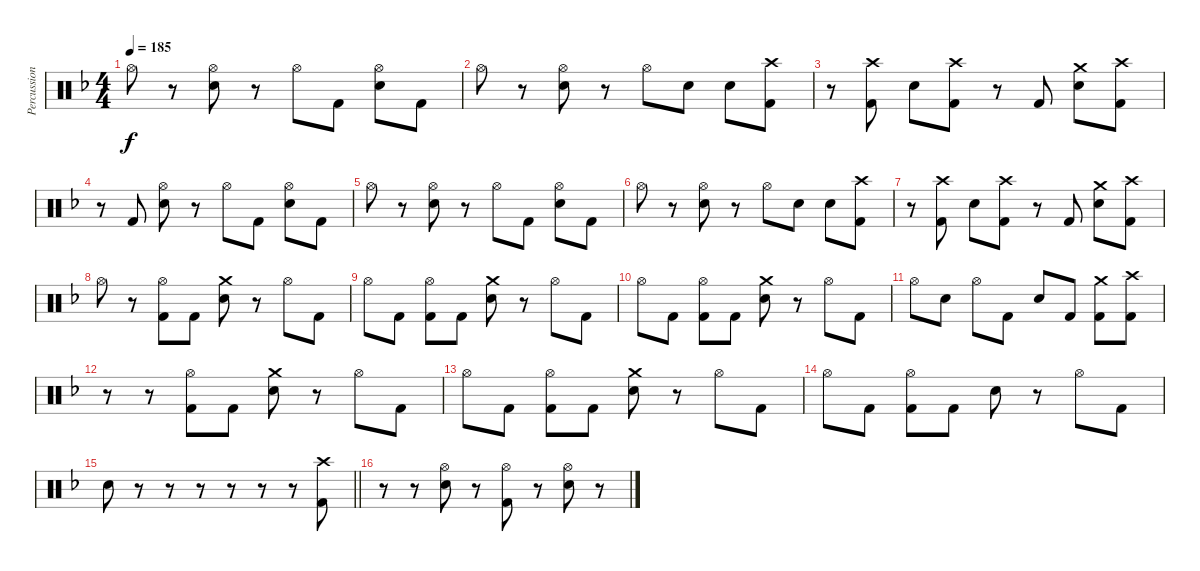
\track ("Percussion" "Percussion") {instrument percussion}
\staff {score}
\articulation defaults
\ts (4 4)
\tempo 185
\clef neutral
\ks dminor "Hi-Hat (open)".8{dy f}
r.8 ("Hi-Hat (open)" "Electric Snare (hit)").8 r.8 "Hi-Hat (open)".8 "Kick (hit) 2".8 ("Hi-Hat (open)" "Electric Snare (hit)").8 "Kick (hit) 2".8 |
"Hi-Hat (open)".8 r.8 ("Hi-Hat (open)" "Electric Snare (hit)").8 r.8 "Hi-Hat (open)".8 "Electric Snare (hit)".8 "Electric Snare (hit)".8 ("Crash high (hit)" "Kick (hit) 2").8 |
r.8 ("Crash high (hit)" "Kick (hit) 2").8 "Electric Snare (hit)".8 ("Crash high (hit)" "Kick (hit) 2").8 r.8 "Kick (hit) 2".8 ("Crash medium (hit)" "Electric Snare (hit)").8 ("Crash high (hit)" "Kick (hit) 2").8 |
r.8 "Kick (hit) 2".8 ("Hi-Hat (open)" "Electric Snare (hit)").8 r.8 "Hi-Hat (open)".8 "Kick (hit) 2".8 ("Hi-Hat (open)" "Electric Snare (hit)").8 "Kick (hit) 2".8 |
"Hi-Hat (open)".8 r.8 ("Hi-Hat (open)" "Electric Snare (hit)").8 r.8 "Hi-Hat (open)".8 "Kick (hit) 2".8 ("Hi-Hat (open)" "Electric Snare (hit)").8 "Kick (hit) 2".8 |
"Hi-Hat (open)".8 r.8 ("Hi-Hat (open)" "Electric Snare (hit)").8 r.8 "Hi-Hat (open)".8 "Electric Snare (hit)".8 "Electric Snare (hit)".8 ("Crash high (hit)" "Kick (hit) 2").8 |
r.8 ("Crash high (hit)" "Kick (hit) 2").8 "Electric Snare (hit)".8 ("Crash high (hit)" "Kick (hit) 2").8 r.8 "Kick (hit) 2".8 ("Crash medium (hit)" "Electric Snare (hit)").8 ("Crash high (hit)" "Kick (hit) 2").8 |
"Hi-Hat (open)".8 r.8 ("Hi-Hat (open)" "Kick (hit) 2").8 "Kick (hit) 2".8 ("Crash medium (hit)" "Electric Snare (hit)").8 r.8 "Hi-Hat (open)".8 "Kick (hit) 2".8 |
"Hi-Hat (open)".8 "Kick (hit) 2".8 ("Hi-Hat (open)" "Kick (hit) 2").8 "Kick (hit) 2".8 ("Crash medium (hit)" "Electric Snare (hit)").8 r.8 "Hi-Hat (open)".8 "Kick (hit) 2".8 |
"Hi-Hat (open)".8 "Kick (hit) 2".8 ("Hi-Hat (open)" "Kick (hit) 2").8 "Kick (hit) 2".8 ("Crash medium (hit)" "Electric Snare (hit)").8 r.8 "Hi-Hat (open)".8 "Kick (hit) 2".8 |
"Hi-Hat (open)".8 "Electric Snare (hit)".8 "Hi-Hat (open)".8 "Kick (hit) 2".8 "Electric Snare (hit)".8 "Kick (hit) 2".8 ("Crash medium (hit)" "Kick (hit) 2").8 ("Crash high (hit)" "Kick (hit) 2").8 |
r.8 r.8 ("Hi-Hat (open)" "Kick (hit) 2").8 "Kick (hit) 2".8 ("Crash medium (hit)" "Electric Snare (hit)").8 r.8 "Hi-Hat (open)".8 "Kick (hit) 2".8 |
"Hi-Hat (open)".8 "Kick (hit) 2".8 ("Hi-Hat (open)" "Kick (hit) 2").8 "Kick (hit) 2".8 ("Crash medium (hit)" "Electric Snare (hit)").8 r.8 "Hi-Hat (open)".8 "Kick (hit) 2".8 |
"Hi-Hat (open)".8 "Kick (hit) 2".8 ("Hi-Hat (open)" "Kick (hit) 2").8 "Kick (hit) 2".8 "Electric Snare (hit)".8 r.8 "Hi-Hat (open)".8 "Kick (hit) 2".8 |
\barLineRight lightlight "Electric Snare (hit)".8
r.8 r.8 r.8 r.8 r.8 r.8 ("Crash high (hit)" "Kick (hit) 2").8 |
r.8 r.8 ("Hi-Hat (open)" "Electric Snare (hit)").8 r.8 ("Hi-Hat (open)" "Kick (hit) 2").8 r.8 ("Hi-Hat (open)" "Electric Snare (hit)").8 r.8
